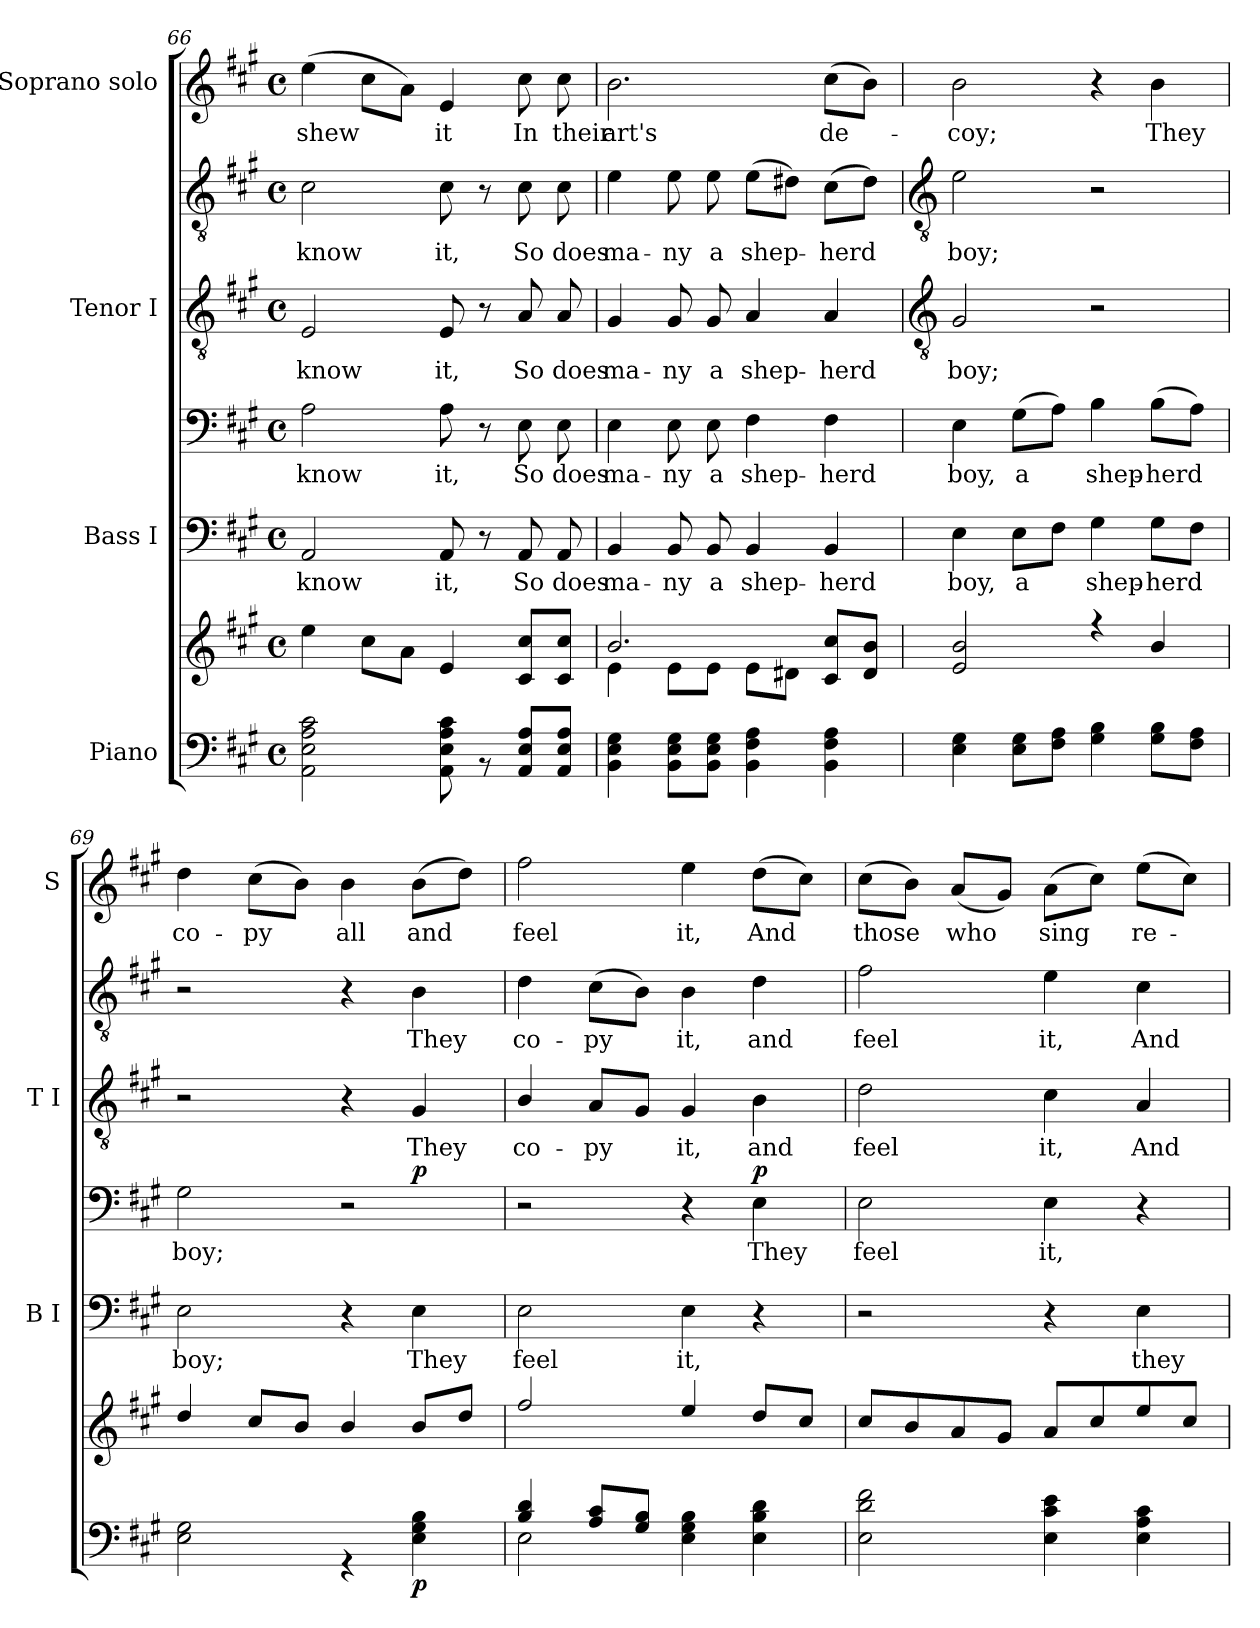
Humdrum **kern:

**kern	**kern	**dynam	**kern	**text	**kern	**text	**dynam	**kern	**text	**kern	**text	**kern	**text
*part4	*part4	*part4	*part3	*part3	*part3	*part3	*part3	*part2	*part2	*part2	*part2	*part1	*part1
*staff7	*staff6	*staff6/7	*staff5	*staff5	*staff4	*staff4	*staff4/5	*staff3	*staff3	*staff2	*staff2	*staff1	*staff1
*I"Piano	*	*	*I"Bass I	*	*	*	*	*I"Tenor I	*	*	*	*I"Soprano solo	*
*	*	*	*I'B I	*	*	*	*	*I'T I	*	*	*	*I'S	*
*clefF4	*clefG2	*	*clefF4	*	*clefF4	*	*	*clefGv2	*	*clefGv2	*	*clefG2	*
*k[f#c#g#]	*k[f#c#g#]	*	*k[f#c#g#]	*	*k[f#c#g#]	*	*	*k[f#c#g#]	*	*k[f#c#g#]	*	*k[f#c#g#]	*
*A:	*A:	*	*A:	*	*A:	*	*	*A:	*	*A:	*	*A:	*
*M4/4	*M4/4	*	*M4/4	*	*M4/4	*	*	*M4/4	*	*M4/4	*	*M4/4	*
*met(c)	*met(c)	*	*met(c)	*	*met(c)	*	*	*met(c)	*	*met(c)	*	*met(c)	*
=66	=66	=66	=66	=66	=66	=66	=66	=66	=66	=66	=66	=66	=66
*^	*^	*	*	*	*	*	*	*	*	*	*	*	*
!	!	!	!	!	!	!LO:LY:b	!	!LO:LY:b	!	!	!LO:LY:b	!	!LO:LY:b	!	!LO:LY:b
1ryy	2AA\ 2E\ 2A\ 2c#\	4ee	2.ryy	.	2AA	know	2A	know	.	2E	know	2c#	know	(>4ee	shew
.	.	8cc#L	.	.	.	.	.	.	.	.	.	.	.	8cc#L	.
.	.	8aJ	.	.	.	.	.	.	.	.	.	.	.	8aJ)	.
!	!	!	!	!	!	!LO:LY:b	!	!LO:LY:b	!	!	!LO:LY:b	!	!LO:LY:b	!	!LO:LY:b
.	8AA\ 8E\ 8A\ 8c#\	4e	.	.	8AA	it,	8A	it,	.	8E	it,	8c#	it,	4e	it
.	8r	.	.	.	8r	.	8r	.	.	8r	.	8r	.	.	.
!	!	!	!	!	!	!LO:LY:b	!	!LO:LY:b	!	!	!LO:LY:b	!	!LO:LY:b	!	!LO:LY:b
.	8AA/ 8E/ 8A/L	8c#/ 8cc#/L	4ryy	.	8AA/	So	8E	So	.	8A	So	8c#	So	8cc#	In
!	!	!	!	!	!	!LO:LY:b	!	!LO:LY:b	!	!	!LO:LY:b	!	!LO:LY:b	!	!LO:LY:b
.	8AA\ 8E\ 8A\J	8c# 8cc#J	.	.	8AA	does	8E	does	.	8A	does	8c#	does	8cc#	their
=67	=67	=67	=67	=67	=67	=67	=67	=67	=67	=67	=67	=67	=67	=67	=67
!	!	!	!	!	!	!LO:LY:b	!	!LO:LY:b	!	!	!LO:LY:b	!	!LO:LY:b	!	!LO:LY:b
1ryy	4BB\ 4E\ 4G#\	2.b/	4e\	.	4BB	ma-	4E	ma-	.	4G#	ma-	4e	ma-	2.b	art's
!	!	!	!	!	!	!LO:LY:b	!	!LO:LY:b	!	!	!LO:LY:b	!	!LO:LY:b	!	!
.	8BB\ 8E\ 8G#\L	.	8e\L	.	8BB	-ny	8E	-ny	.	8G#	-ny	8e	-ny	.	.
!	!	!	!	!	!	!LO:LY:b	!	!LO:LY:b	!	!	!LO:LY:b	!	!LO:LY:b	!	!
.	8BB\ 8E\ 8G#\J	.	8e\J	.	8BB	a	8E	a	.	8G#	a	8e	a	.	.
!	!	!	!	!	!	!LO:LY:b	!	!LO:LY:b	!	!	!LO:LY:b	!	!LO:LY:b	!	!
.	4BB\ 4F#\ 4A\	.	8e\L	.	4BB	shep-	4F#	shep-	.	4A	shep-	(>8eL	shep-	.	.
.	.	.	8d#X\J	.	.	.	.	.	.	.	.	8d#XJ)	.	.	.
!	!	!	!	!	!	!LO:LY:b	!	!LO:LY:b	!	!	!LO:LY:b	!	!LO:LY:b	!	!LO:LY:b
.	4BB\ 4F#\ 4A\	8c# 8cc#L	4ryy	.	4BB	-herd	4F#	-herd	.	4A	-herd	(>8c#L	herd	(>8cc#L	de-
.	.	8d# 8bJ	.	.	.	.	.	.	.	.	.	8d#J)	.	8bJ)	.
!!LO:LB:g=z
=68	=68	=68	=68	=68	=68	=68	=68	=68	=68	=68	=68	=68	=68	=68	=68
*	*	*	*	*	*	*	*	*	*	*clefGv2	*	*clefGv2	*	*	*
!	!	!	!	!	!	!LO:LY:b	!	!LO:LY:b	!	!	!LO:LY:b	!	!LO:LY:b	!	!LO:LY:b
1ryy	4E\ 4G#\	2e 2b	1ryy	.	4E	boy,	4E	boy,	.	2G#	boy;	2e	boy;	2b	coy;
!	!	!	!	!	!	!LO:LY:b	!	!LO:LY:b	!	!	!	!	!	!	!
.	8E\ 8G#\L	.	.	.	8EL	a	(>8G#L	a	.	.	.	.	.	.	.
.	8F#\ 8A\J	.	.	.	8F#J	.	8AJ)	.	.	.	.	.	.	.	.
!	!	!	!	!	!	!LO:LY:b	!	!LO:LY:b	!	!	!	!	!	!	!
.	4G#\ 4B\	4r	.	.	4G#	shep-	4B	shep-	.	2r	.	2r	.	4r	.
!	!	!	!	!	!	!LO:LY:b	!	!LO:LY:b	!	!	!	!	!	!	!LO:LY:b
.	8G#\ 8B\L	4b	.	.	8G#L	-herd	(>8BL	-herd	.	.	.	.	.	4b	They
.	8F#\ 8A\J	.	.	.	8F#J	.	8AJ)	.	.	.	.	.	.	.	.
=69	=69	=69	=69	=69	=69	=69	=69	=69	=69	=69	=69	=69	=69	=69	=69
!	!	!	!	!	!	!LO:LY:b	!	!LO:LY:b	!	!	!	!	!	!	!LO:LY:b
1ryy	2E\ 2G#\	4dd	1ryy	.	2E	boy;	2G#	boy;	.	2r	.	2r	.	4dd	co-
!	!	!	!	!	!	!	!	!	!	!	!	!	!	!	!LO:LY:b
.	.	8cc#L	.	.	.	.	.	.	.	.	.	.	.	(>8cc#L	-py
.	.	8bJ	.	.	.	.	.	.	.	.	.	.	.	8bJ)	.
!	!	!	!	!	!	!	!	!	!	!	!	!	!	!	!LO:LY:b
.	4r	4b	.	.	4r	.	2r	.	.	4r	.	4r	.	4b	all
!	!	!	!	!LO:DY:b=2	!	!LO:LY:b	!	!	!LO:DY:b=2	!	!LO:LY:b	!	!LO:LY:b	!	!LO:LY:b
.	4E\ 4G#\ 4B\	8bL	.	p	4E	They	.	.	p	4G#	They	4B	They	(>8bL	and
.	.	8ddJ	.	.	.	.	.	.	.	.	.	.	.	8ddJ)	.
=70	=70	=70	=70	=70	=70	=70	=70	=70	=70	=70	=70	=70	=70	=70	=70
!	!	!	!	!	!	!LO:LY:b	!	!	!	!	!LO:LY:b	!	!LO:LY:b	!	!LO:LY:b
4B/ 4d/	2E\	2ff#	1ryy	.	2E	feel	2r	.	.	4B/	co-	4d	co-	2ff#	feel
!	!	!	!	!	!	!	!	!	!	!	!LO:LY:b	!	!LO:LY:b	!	!
8A/ 8c#/L	.	.	.	.	.	.	.	.	.	8AL	-py	(>8c#L	-py	.	.
8G#/ 8B/J	.	.	.	.	.	.	.	.	.	8G#J	.	8BJ)	.	.	.
!	!	!	!	!	!	!LO:LY:b	!	!	!	!	!LO:LY:b	!	!LO:LY:b	!	!LO:LY:b
2ryy	4E\ 4G#\ 4B\	4ee	.	.	4E	it,	4r	.	.	4G#	it,	4B	it,	4ee	it,
!	!	!	!	!	!	!	!	!LO:LY:b	!LO:DY:b	!	!LO:LY:b	!	!LO:LY:b	!	!LO:LY:b
.	4E\ 4B\ 4d\	8ddL	.	.	4r	.	4E	They	p	4B	and	4d	and	(>8ddL	And
.	.	8cc#J	.	.	.	.	.	.	.	.	.	.	.	8cc#J)	.
=71	=71	=71	=71	=71	=71	=71	=71	=71	=71	=71	=71	=71	=71	=71	=71
!	!	!	!	!	!	!	!	!LO:LY:b	!	!	!LO:LY:b	!	!LO:LY:b	!	!LO:LY:b
1ryy	2E\ 2d\ 2f#\	8cc#L	1ryy	.	2r	.	2E	feel	.	2d	feel	2f#	feel	(>8cc#L	those
.	.	8b	.	.	.	.	.	.	.	.	.	.	.	8bJ)	.
!	!	!	!	!	!	!	!	!	!	!	!	!	!	!	!LO:LY:b
.	.	8a	.	.	.	.	.	.	.	.	.	.	.	(<8aL	who
.	.	8g#J	.	.	.	.	.	.	.	.	.	.	.	8g#J)	.
!	!	!	!	!	!	!	!	!LO:LY:b	!	!	!LO:LY:b	!	!LO:LY:b	!	!LO:LY:b
.	4E\ 4c#\ 4e\	8aL	.	.	4r	.	4E	it,	.	4c#	it,	4e	it,	(>8aL	sing
.	.	8cc#	.	.	.	.	.	.	.	.	.	.	.	8cc#J)	.
!	!	!	!	!	!	!LO:LY:b	!	!	!	!	!LO:LY:b	!	!LO:LY:b	!	!LO:LY:b
.	4E\ 4A\ 4c#\	8ee	.	.	4E	they	4r	.	.	4A	And	4c#	And	(>8eeL	re-
.	.	8cc#J	.	.	.	.	.	.	.	.	.	.	.	8cc#J)	.
*v	*v	*	*	*	*	*	*	*	*	*	*	*	*	*	*
*	*v	*v	*	*	*	*	*	*	*	*	*	*	*	*
=	=	=	=	=	=	=	=	=	=	=	=	=	=
*-	*-	*-	*-	*-	*-	*-	*-	*-	*-	*-	*-	*-	*-
